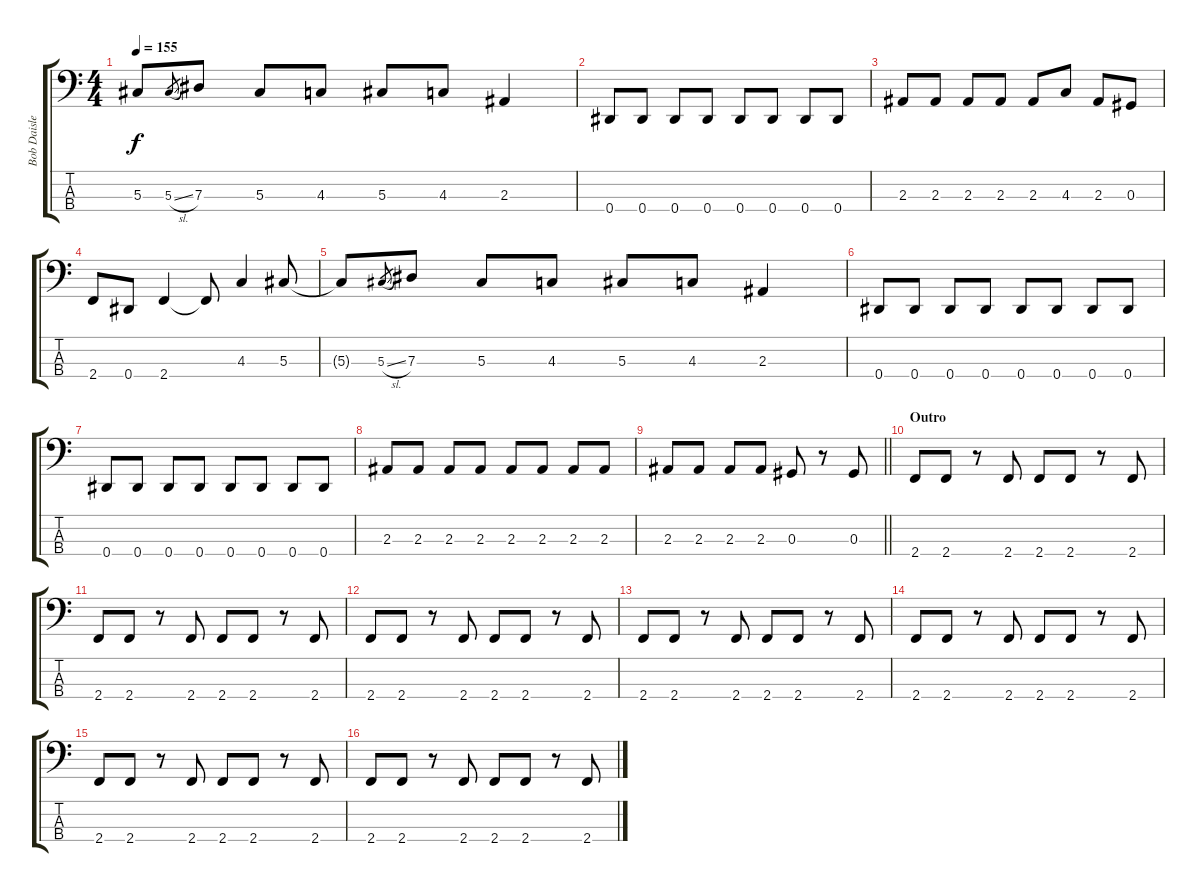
\track ("Bob Daisley - Bass" "Bob Daisle") {instrument electricbasspick}
\staff {score tabs}
\tuning (Gb2 Db2 Ab1 Eb1) {hide}
\ts (4 4)
\tempo 155
\clef f4
\ks c
5.3{t}.8{dy f} 5.3{sl}.8{gr} 7.3.8 5.3.8 4.3.8 5.3.8 4.3.8 2.3.4 |
0.4.8 0.4.8 0.4.8 0.4.8 0.4.8 0.4.8 0.4.8 0.4.8 |
2.3.8 2.3.8 2.3.8 2.3.8 2.3.8 4.3.8 2.3.8 0.3.8 |
2.4.8 0.4.8 2.4.4 2.4{t}.8 4.3.4 5.3.8 |
5.3{t}.8 5.3{sl}.8{gr} 7.3.8 5.3.8 4.3.8 5.3.8 4.3.8 2.3.4 |
0.4.8 0.4.8 0.4.8 0.4.8 0.4.8 0.4.8 0.4.8 0.4.8 |
0.4.8 0.4.8 0.4.8 0.4.8 0.4.8 0.4.8 0.4.8 0.4.8 |
2.3.8 2.3.8 2.3.8 2.3.8 2.3.8 2.3.8 2.3.8 2.3.8 |
\barLineRight lightlight
2.3.8 2.3.8 2.3.8 2.3.8 0.3.8 r.8 0.3.8 |
\section ("" "Outro")
2.4.8 2.4.8 r.8 2.4.8 2.4.8 2.4.8 r.8 2.4.8 |
2.4.8 2.4.8 r.8 2.4.8 2.4.8 2.4.8 r.8 2.4.8 |
2.4.8 2.4.8 r.8 2.4.8 2.4.8 2.4.8 r.8 2.4.8 |
2.4.8 2.4.8 r.8 2.4.8 2.4.8 2.4.8 r.8 2.4.8 |
2.4.8 2.4.8 r.8 2.4.8 2.4.8 2.4.8 r.8 2.4.8 |
2.4.8 2.4.8 r.8 2.4.8 2.4.8 2.4.8 r.8 2.4.8 |
2.4.8 2.4.8 r.8 2.4.8 2.4.8 2.4.8 r.8 2.4.8
